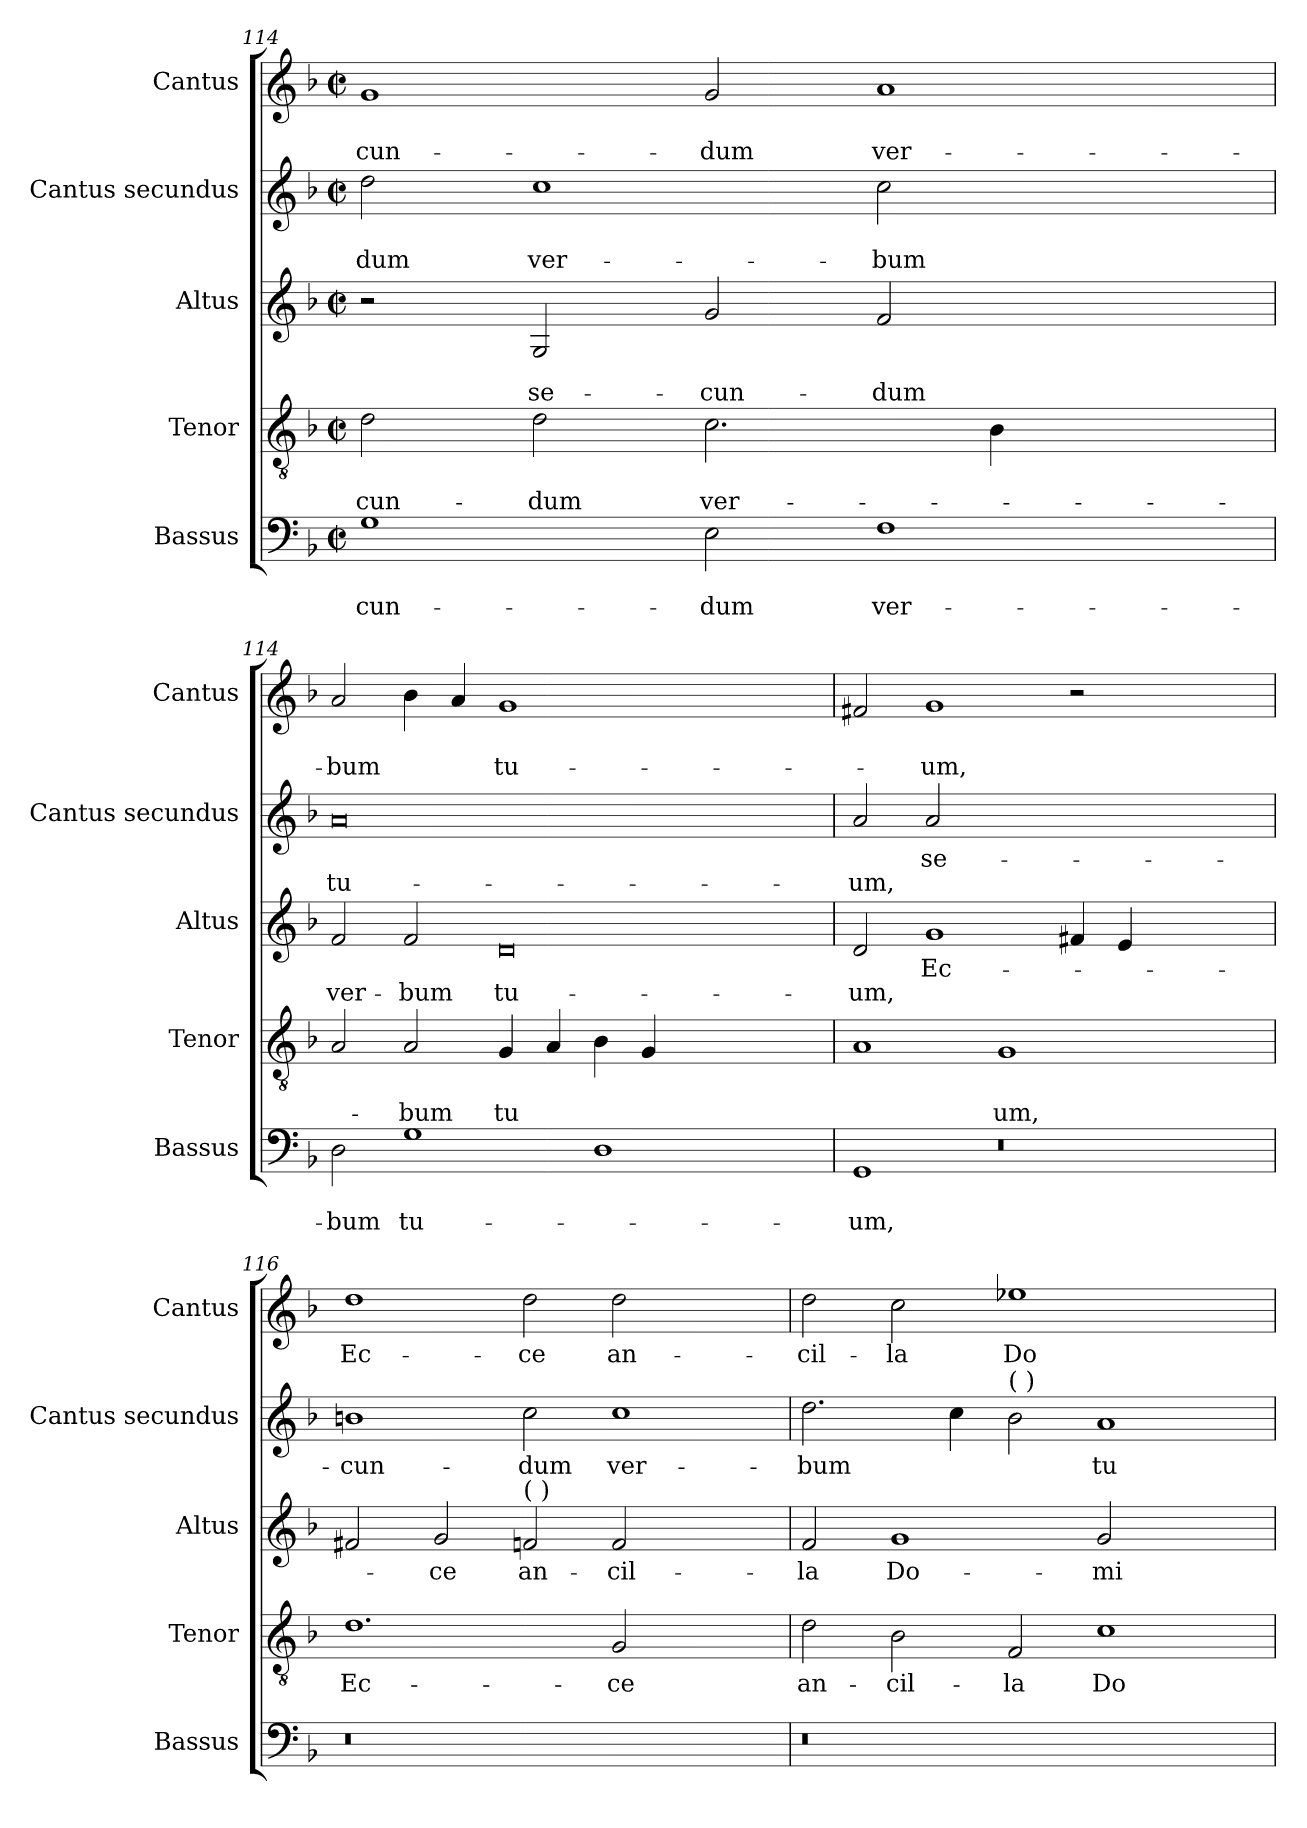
**kern	**text	**text	**kern	**text	**text	**kern	**text	**text	**kern	**text	**text	**kern	**text	**text
*part5	*part5	*part5	*part4	*part4	*part4	*part3	*part3	*part3	*part2	*part2	*part2	*part1	*part1	*part1
*staff5	*staff5	*staff5	*staff4	*staff4	*staff4	*staff3	*staff3	*staff3	*staff2	*staff2	*staff2	*staff1	*staff1	*staff1
*I"Bassus	*	*	*I"Tenor	*	*	*I"Altus	*	*	*I"Cantus secundus	*	*	*I"Cantus	*	*
*I'Bassus	*	*	*I'Tenor	*	*	*I'Altus	*	*	*I'Cantus secundus	*	*	*I'Cantus	*	*
!!LO:LB:g=z
*clefF4	*	*	*clefGv2	*	*	*clefG2	*	*	*clefG2	*	*	*clefG2	*	*
*k[b-]	*	*	*k[b-]	*	*	*k[b-]	*	*	*k[b-]	*	*	*k[b-]	*	*
*F:	*	*	*F:	*	*	*F:	*	*	*F:	*	*	*F:	*	*
*M4/2	*	*	*M4/2	*	*	*M4/2	*	*	*M4/2	*	*	*M4/2	*	*
*met(c|)	*	*	*met(c|)	*	*	*met(c|)	*	*	*met(c|)	*	*	*met(c|)	*	*
=114	=114	=114	=114	=114	=114	=114	=114	=114	=114	=114	=114	=114	=114	=114
!	!	!LO:LY:b	!	!	!LO:LY:b	!	!	!	!	!	!LO:LY:b	!	!	!LO:LY:b
*	*	*	*	*	*	*	*	*	*	*	*	*^	*	*
1G	.	-cun-	2d	.	-cun-	2r	.	.	2dd	.	-dum	1g	0ryy	.	-cun-
!	!	!	!	!	!LO:LY:b	!	!	!LO:LY:b	!	!	!LO:LY:b	!	!	!	!
.	.	.	2d	.	-dum	2G	.	se-	1cc	.	ver-	.	.	.	.
!	!	!LO:LY:b	!	!	!LO:LY:b	!	!	!LO:LY:b	!	!	!	!	!	!	!LO:LY:b
2E	.	-dum	2.c	.	ver-	2g	.	-cun-	.	.	.	2g	.	.	-dum
!	!	!LO:LY:b	!	!	!	!	!	!LO:LY:b	!	!	!LO:LY:b	!	!	!	!LO:LY:b
1F	.	ver-	.	.	.	2f	.	-dum	2cc	.	-bum	1a	.	.	ver-
.	.	.	4B-	.	.	.	.	.	.	.	.	.	.	.	.
.	.	.	2ryy	.	.	2ryy	.	.	2ryy	.	.	.	2ryy	.	.
=114A	=114A	=114A	=114A	=114A	=114A	=114A	=114A	=114A	=114A	=114A	=114A	=114A	=114A	=114A	=114A
!	!	!LO:LY:b	!	!	!	!	!	!LO:LY:b	!	!	!LO:LY:b	!	!	!	!LO:LY:b
2D	.	-bum	2A	.	.	2f	.	ver-	0a	.	tu-	2a	0ryy	.	-bum
!	!	!LO:LY:b	!	!	!LO:LY:b	!	!	!LO:LY:b	!	!	!	!	!	!	!
1G	.	tu-	2A	.	-bum	2f	.	-bum	.	.	.	4b-	.	.	.
.	.	.	.	.	.	.	.	.	.	.	.	4a	.	.	.
!	!	!	!	!	!LO:LY:b	!	!	!LO:LY:b	!	!	!	!	!	!	!LO:LY:b
.	.	.	4G	.	tu	0d	.	tu-	.	.	.	1g	.	.	tu-
.	.	.	4A	.	.	.	.	.	.	.	.	.	.	.	.
1D	.	.	4B-	.	.	.	.	.	.	.	.	.	.	.	.
.	.	.	4G	.	.	.	.	.	.	.	.	.	.	.	.
.	.	.	1ryy	.	.	.	.	.	1ryy	.	.	1ryy	1ryy	.	.
2ryy	.	.	.	.	.	.	.	.	.	.	.	.	.	.	.
=115A	=115A	=115A	=115A	=115A	=115A	=115A	=115A	=115A	=115A	=115A	=115A	=115A	=115A	=115A	=115A
!	!	!LO:LY:b	!	!	!	!	!	!LO:LY:b	!	!	!LO:LY:b	!	!	!	!
1GG	.	-um,	1A	.	.	2d	.	-um,	2a	.	-um,	2f#X	1ryy	.	.
!	!	!	!	!	!	!	!LO:LY:b	!	!	!LO:LY:b	!	!	!	!	!LO:LY:b
.	.	.	.	.	.	1g	Ec-	.	2a	se-	.	1g	.	.	-um,
!	!	!	!	!	!LO:LY:b	!	!	!	!	!	!	!	!	!	!
0r	.	.	1G	.	um,	.	.	.	0ryy	.	.	.	2ryy	.	.
.	.	.	.	.	.	4f#X	.	.	.	.	.	2r	2ryy	.	.
.	.	.	.	.	.	4e	.	.	.	.	.	.	.	.	.
.	.	.	1ryy	.	.	1ryy	.	.	.	.	.	1ryy	1ryy	.	.
!!LO:LB:g=z	!!
=116A	=116A	=116A	=116A	=116A	=116A	=116A	=116A	=116A	=116A	=116A	=116A	=116A	=116A	=116A	=116A
!	!	!	!	!LO:LY:b	!	!	!	!	!	!LO:LY:b	!	!	!	!LO:LY:b	!
0r	.	.	1.d	Ec-	.	2f#X	.	.	1bn	-cun-	.	1dd	0ryy	Ec-	.
!	!	!	!	!	!	!	!LO:LY:b	!	!	!	!	!	!	!	!
.	.	.	.	.	.	2g	-ce	.	.	.	.	.	.	.	.
!	!	!	!	!	!	!LO:TX:a:t=(  )	!	!	!	!	!	!	!	!	!
!	!	!	!	!	!	!	!LO:LY:b	!	!	!LO:LY:b	!	!	!	!LO:LY:b	!
.	.	.	.	.	.	2fn	an-	.	2cc	-dum	.	2dd	.	-ce	.
!	!	!	!	!LO:LY:b	!	!	!LO:LY:b	!	!	!LO:LY:b	!	!	!	!LO:LY:b	!
.	.	.	2G	-ce	.	2f	-cil-	.	1cc	ver-	.	2dd	.	an-	.
2ryy	.	.	2ryy	.	.	2ryy	.	.	.	.	.	2ryy	2ryy	.	.
=117A	=117A	=117A	=117A	=117A	=117A	=117A	=117A	=117A	=117A	=117A	=117A	=117A	=117A	=117A	=117A
!	!	!	!	!LO:LY:b	!	!	!LO:LY:b	!	!	!LO:LY:b	!	!	!	!LO:LY:b	!
0r	.	.	2d	an-	.	2f	-la	.	2.dd	-bum	.	2dd	1ryy	-cil-	.
!	!	!	!	!LO:LY:b	!	!	!LO:LY:b	!	!	!	!	!	!	!LO:LY:b	!
.	.	.	2B-	-cil-	.	1g	Do-	.	.	.	.	2cc	.	-la	.
.	.	.	.	.	.	.	.	.	4cc	.	.	.	.	.	.
!	!	!	!	!	!	!	!	!	!LO:TX:a:t=(  )	!	!	!	!	!	!
!	!	!	!	!LO:LY:b	!	!	!	!	!	!	!	!	!	!LO:LY:b	!
.	.	.	2F	-la	.	.	.	.	2b-	.	.	1ee-X	2ryy	Do-	.
!	!	!	!	!LO:LY:b	!	!	!LO:LY:b	!	!	!LO:LY:b	!	!	!	!	!
.	.	.	1c	Do-	.	2g	-mi-	.	1a	tu-	.	.	2ryy	.	.
2ryy	.	.	.	.	.	2ryy	.	.	.	.	.	2ryy	2ryy	.	.
*	*	*	*	*	*	*	*	*	*	*	*	*v	*v	*	*
=	=	=	=	=	=	=	=	=	=	=	=	=	=	=
*-	*-	*-	*-	*-	*-	*-	*-	*-	*-	*-	*-	*-	*-	*-
